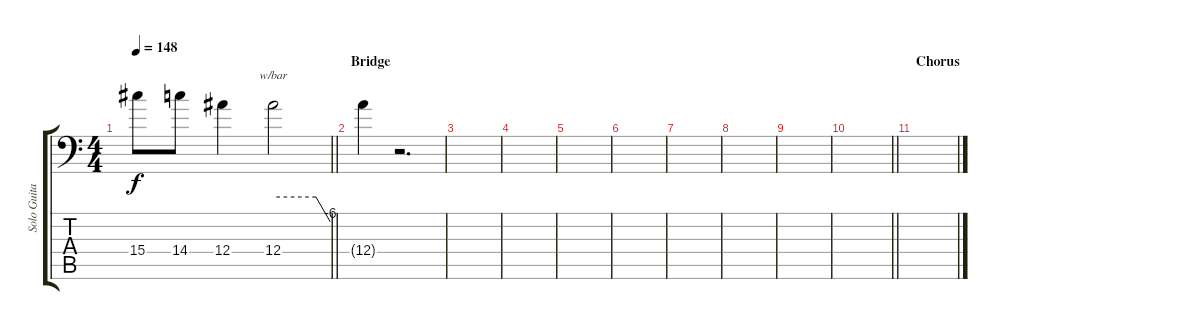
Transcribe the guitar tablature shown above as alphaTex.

\track ("Solo Guitar" "Solo Guita") {instrument distortionguitar}
\staff {score tabs}
\tuning (C4 G3 Eb3 Bb2 F2 Bb1) {hide}
\ts (4 4)
\tempo 148
\clef f4
\barLineRight lightlight
\ks c
15.4.8{dy f} 14.4.8 12.4.4 12.4.2{tbe (custom default 0 0 45 0 60 -24)} |
\section ("" "Bridge")
12.4{t}.4 r.2{d} |
|
|
|
|
|
|
|
\barLineRight lightlight
|
\section ("" "Chorus")
